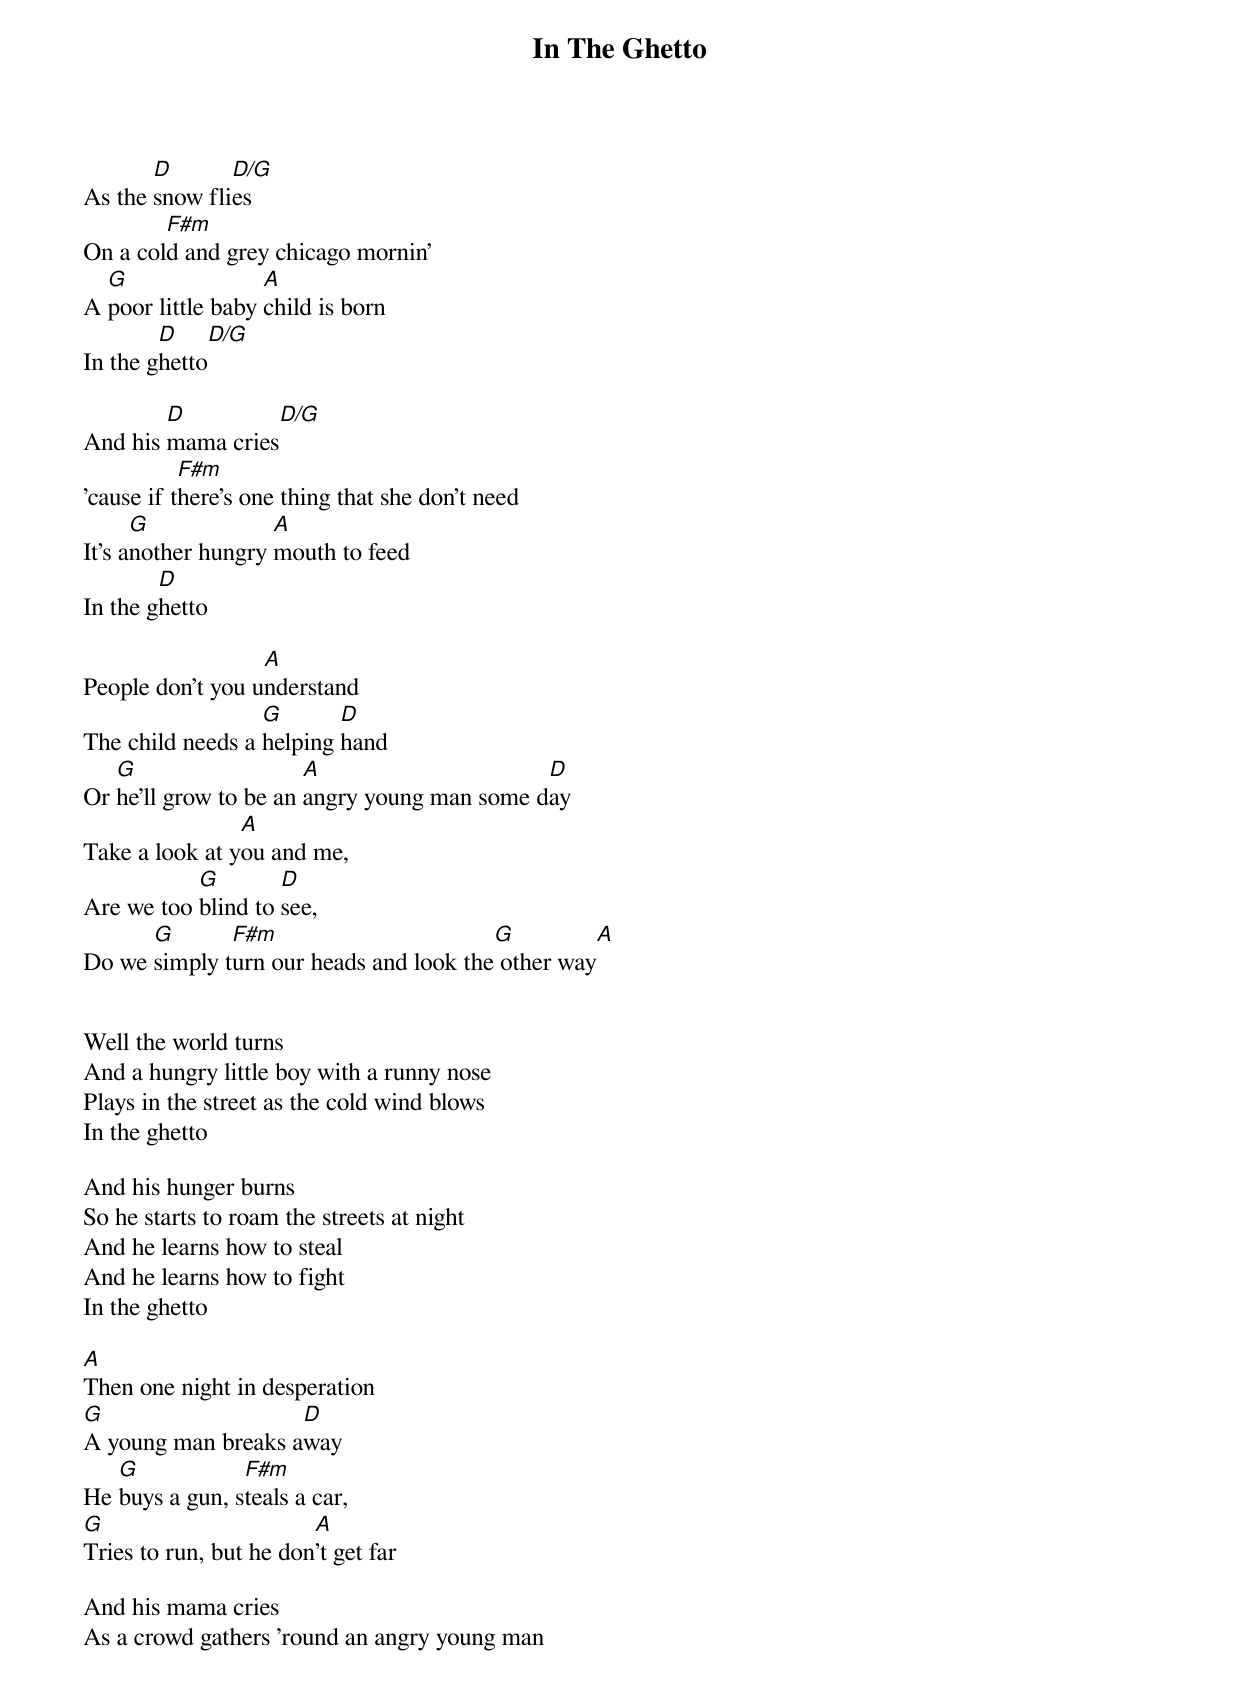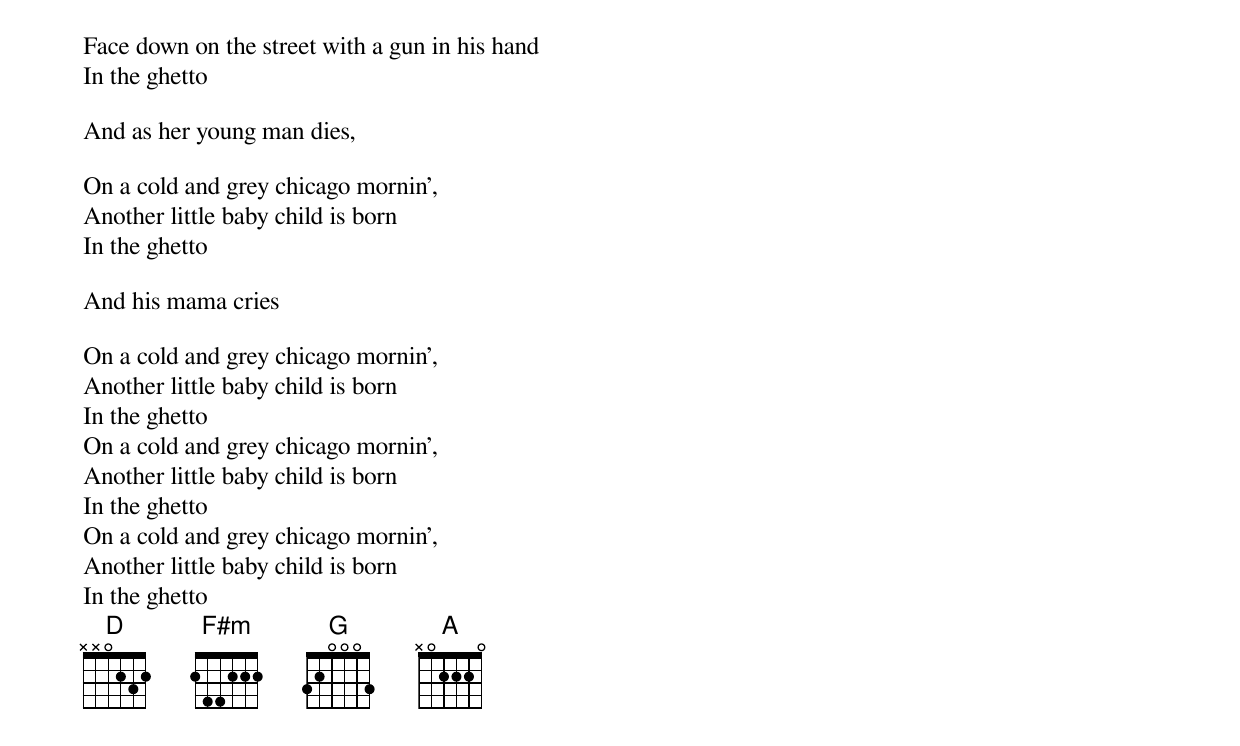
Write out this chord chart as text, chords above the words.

In The Ghetto

       D       D/G
As the snow flies
	F#m
On a cold and grey chicago mornin'
  G		   A
A poor little baby child is born
	D	D/G
In the ghetto

        D          D/G
And his mama cries
           F#m
'cause if there's one thing that she don't need
      G             A
It's another hungry mouth to feed
        D
In the ghetto

		  A
People don't you understand
		  G	  D
The child needs a helping hand
   G		       A		     D
Or he'll grow to be an angry young man some day
		A
Take a look at you and me,
	   G	    D
Are we too blind to see,
      G	      F#m       		G              A
Do we simply turn our heads and look the other way


Well the world turns
And a hungry little boy with a runny nose
Plays in the street as the cold wind blows
In the ghetto

And his hunger burns
So he starts to roam the streets at night
And he learns how to steal
And he learns how to fight
In the ghetto

A
Then one night in desperation
G	            D
A young man breaks away
   G		F#m
He buys a gun, steals a car,
G			A
Tries to run, but he don't get far

And his mama cries
As a crowd gathers 'round an angry young man
Face down on the street with a gun in his hand
In the ghetto

And as her young man dies,

On a cold and grey chicago mornin',
Another little baby child is born
In the ghetto

And his mama cries

On a cold and grey chicago mornin',
Another little baby child is born
In the ghetto
On a cold and grey chicago mornin',
Another little baby child is born
In the ghetto
On a cold and grey chicago mornin',
Another little baby child is born
In the ghetto
